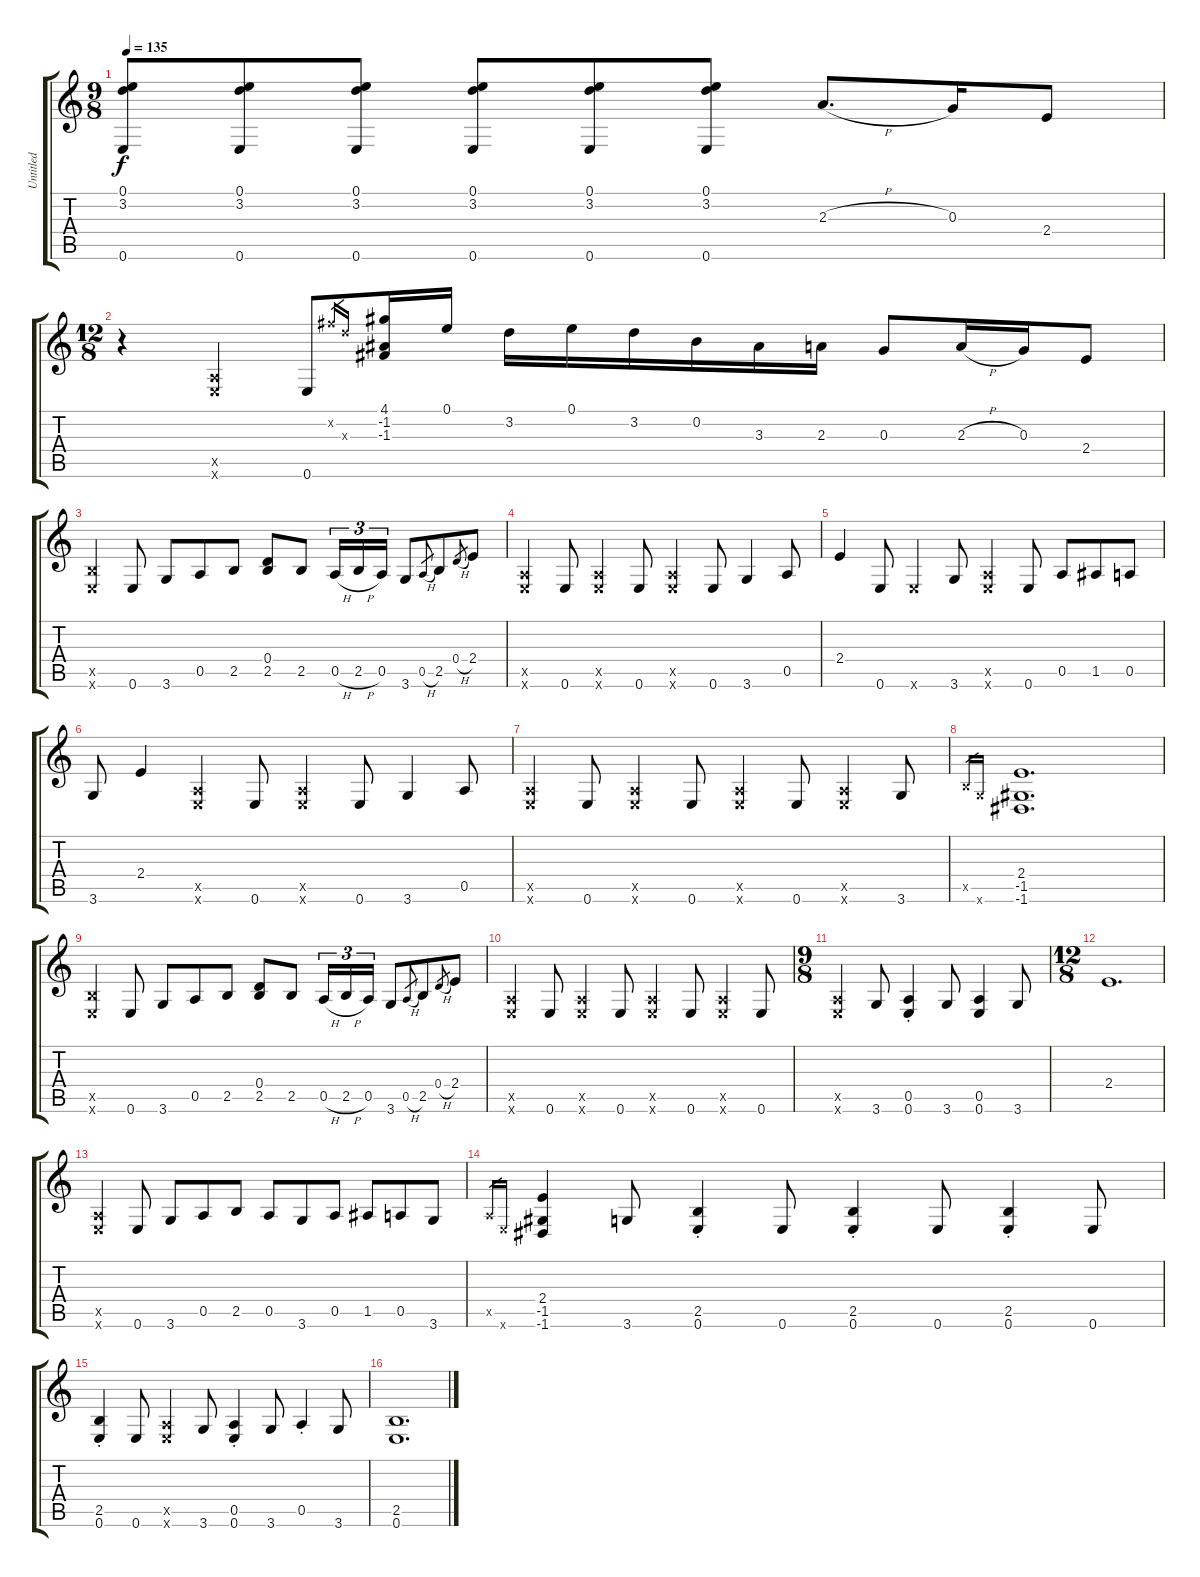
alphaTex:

\track ("Untitled" "Untitled") {instrument acousticguitarsteel}
\staff {score tabs}
\tuning (E4 B3 G3 D3 A2 E2) {hide}
\ts (9 8)
\tempo 135
\clef g2
\ks c
(0.1 3.2 0.6).8{dy f} (0.1 3.2 0.6).8 (0.1 3.2 0.6).8 (0.1 3.2 0.6).8 (0.1 3.2 0.6).8 (0.1 3.2 0.6).8 2.3{h}.8{d} 0.3.16 2.4.8 |
\ts (12 8)
r.4 (0.5{x} 0.6{x}).4 0.6.8 7.2{x}.16{gr} 7.3{x}.16{gr} (4.1 -1.2 -1.3).16 0.1.16 3.2.16 0.1.16 3.2.16 0.2.16 3.3.16 2.3.16 0.3.8 2.3{h}.16 0.3.16 2.4.8 |
(2.5{x} 0.6{x}).4 0.6.8 3.6.8 0.5.8 2.5.8 (0.4 2.5).8 2.5.8 0.5{h}.16{tu (3 2)} 2.5{h}.16{tu (3 2)} 0.5.16{tu (3 2)} 3.6.8 0.5{h}.8{gr} 2.5.8 0.4{h}.8{gr} 2.4.8 |
(0.5{x} 0.6{x}).4 0.6.8 (0.5{x} 0.6{x}).4 0.6.8 (0.5{x} 0.6{x}).4 0.6.8 3.6.4 0.5.8 |
2.4.4 0.6.8 0.6{x}.4 3.6.8 (0.5{x} 0.6{x}).4 0.6.8 0.5.8 1.5.8 0.5.8 |
3.6.8 2.4.4 (0.5{x} 0.6{x}).4 0.6.8 (0.5{x} 0.6{x}).4 0.6.8 3.6.4 0.5.8 |
(0.5{x} 0.6{x}).4 0.6.8 (0.5{x} 0.6{x}).4 0.6.8 (0.5{x} 0.6{x}).4 0.6.8 (0.5{x} 0.6{x}).4 3.6.8 |
2.5{x}.16{gr} 3.6{x}.16{gr} (2.4 -1.5 -1.6).1{d} |
(2.5{x} 0.6{x}).4 0.6.8 3.6.8 0.5.8 2.5.8 (0.4 2.5).8 2.5.8 0.5{h}.16{tu (3 2)} 2.5{h}.16{tu (3 2)} 0.5.16{tu (3 2)} 3.6.8 0.5{h}.8{gr} 2.5.8 0.4{h}.8{gr} 2.4.8 |
(0.5{x} 0.6{x}).4 0.6.8 (0.5{x} 0.6{x}).4 0.6.8 (0.5{x} 0.6{x}).4 0.6.8 (0.5{x} 0.6{x}).4 0.6.8 |
\ts (9 8)
(0.5{x} 0.6{x}).4 3.6.8 (0.5{st} 0.6{st}).4 3.6.8 (0.5 0.6).4 3.6.8 |
\ts (12 8)
2.4.1{d} |
(0.5{x} 0.6{x}).4 0.6.8 3.6.8 0.5.8 2.5.8 0.5.8 3.6.8 0.5.8 1.5.8 0.5.8 3.6.8 |
0.5{x}.16{gr} 0.6{x}.16{gr} (2.4 -1.5 -1.6).4 3.6.8 (2.5{st} 0.6{st}).4 0.6.8 (2.5{st} 0.6{st}).4 0.6.8 (2.5{st} 0.6{st}).4 0.6.8 |
(2.5{st} 0.6{st}).4 0.6.8 (0.5{x} 0.6{x}).4 3.6.8 (0.5{st} 0.6{st}).4 3.6.8 0.5{st}.4 3.6.8 |
(2.5 0.6).1{d}
